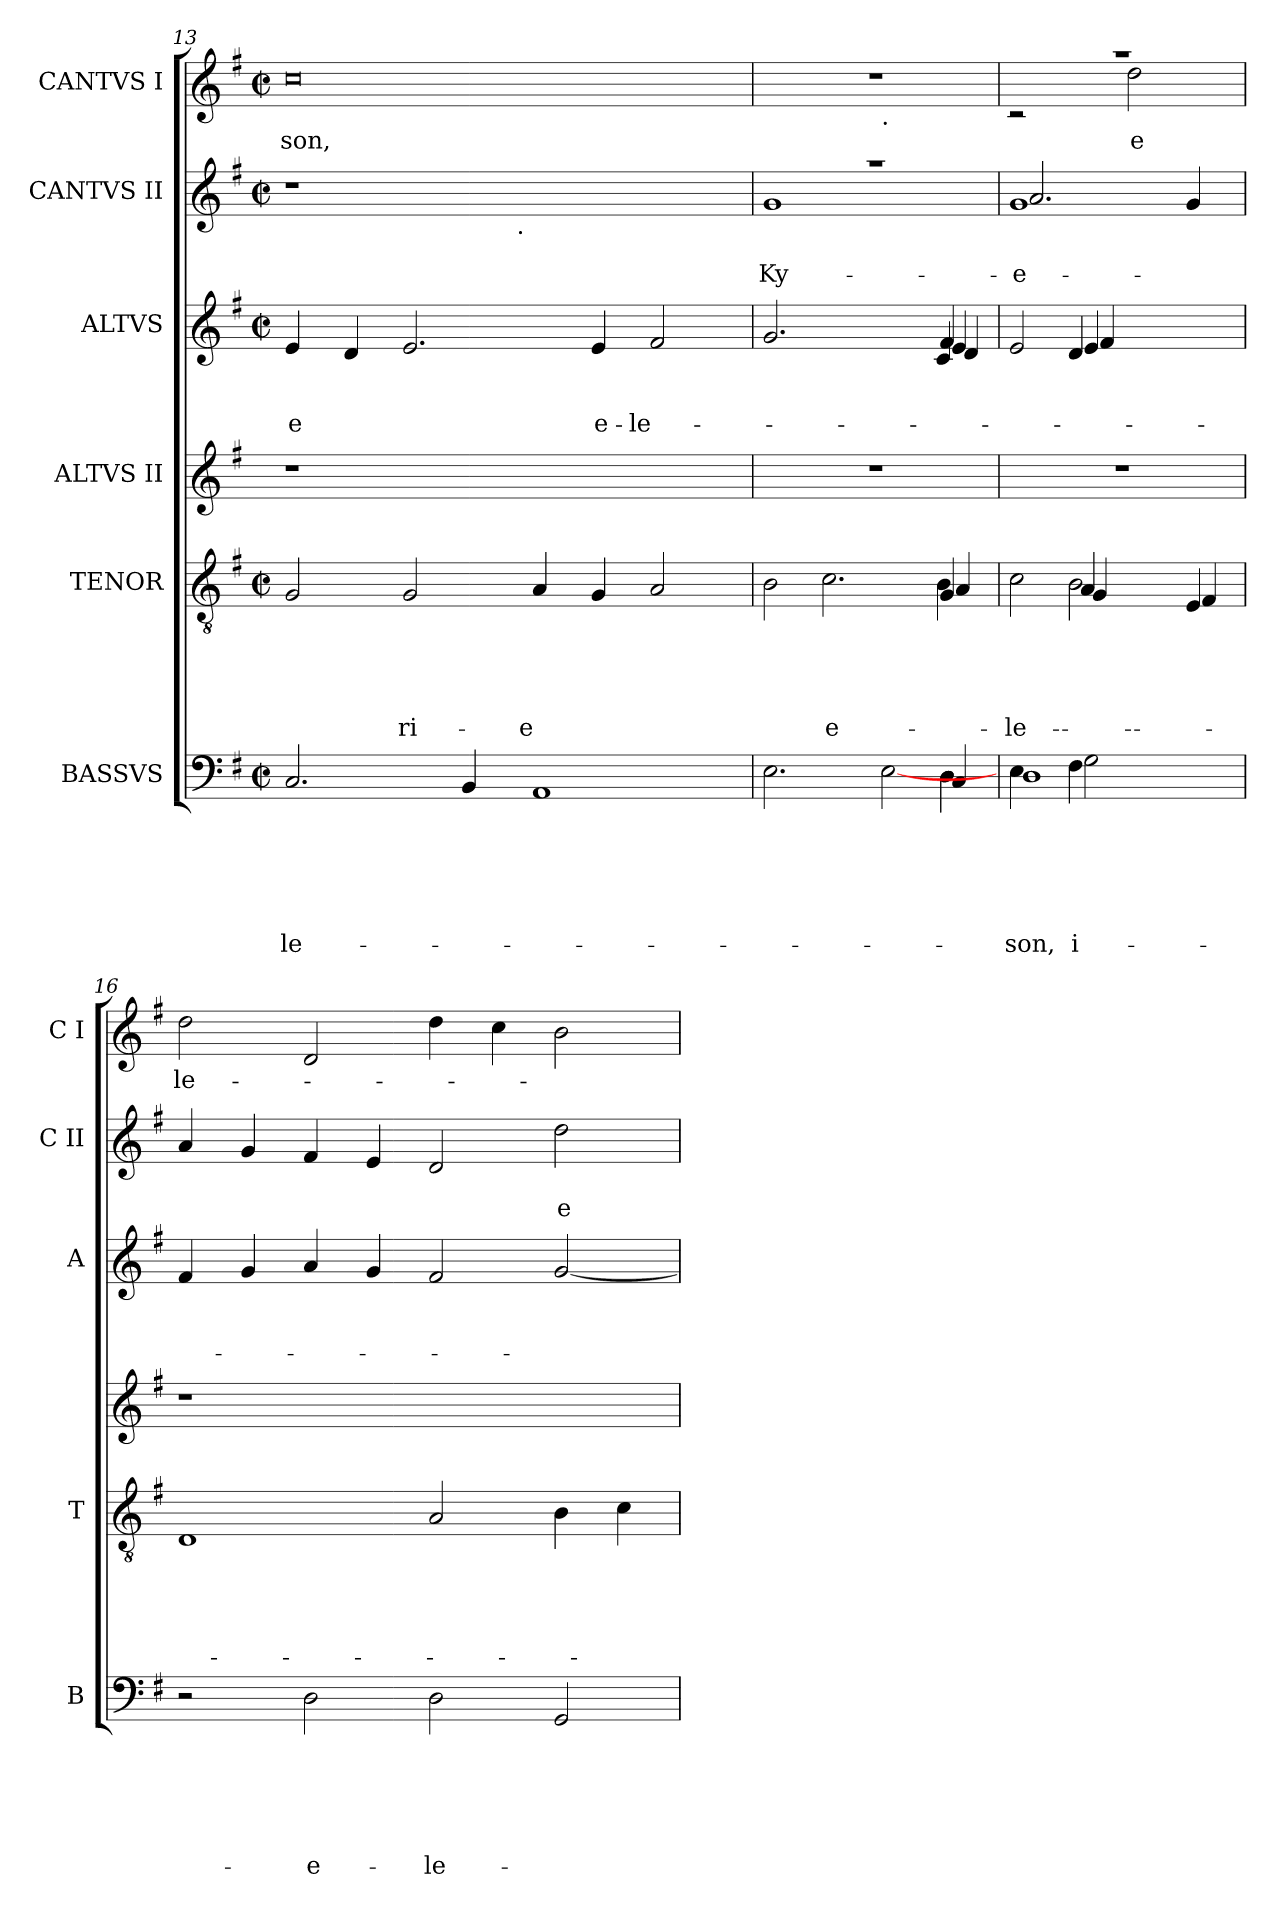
**kern	**text	**text	**text	**text	**text	**text	**kern	**text	**text	**text	**text	**text	**kern	**kern	**text	**text	**text	**kern	**text	**text	**kern	**text
*part6	*part6	*part6	*part6	*part6	*part6	*part6	*part5	*part5	*part5	*part5	*part5	*part5	*part4	*part3	*part3	*part3	*part3	*part2	*part2	*part2	*part1	*part1
*staff6	*staff6	*staff6	*staff6	*staff6	*staff6	*staff6	*staff5	*staff5	*staff5	*staff5	*staff5	*staff5	*staff4	*staff3	*staff3	*staff3	*staff3	*staff2	*staff2	*staff2	*staff1	*staff1
*I"BASSVS	*	*	*	*	*	*	*I"TENOR	*	*	*	*	*	*I"ALTVS II	*I"ALTVS	*	*	*	*I"CANTVS II	*	*	*I"CANTVS I	*
*I'B	*	*	*	*	*	*	*I'T	*	*	*	*	*	*	*I'A	*	*	*	*I'C II	*	*	*I'C I	*
*clefF4	*	*	*	*	*	*	*clefGv2	*	*	*	*	*	*clefG2	*clefG2	*	*	*	*clefG2	*	*	*clefG2	*
*k[f#]	*	*	*	*	*	*	*k[f#]	*	*	*	*	*	*k[f#]	*k[f#]	*	*	*	*k[f#]	*	*	*k[f#]	*
*G:	*	*	*	*	*	*	*G:	*	*	*	*	*	*G:	*G:	*	*	*	*G:	*	*	*G:	*
*M2/2	*	*	*	*	*	*	*M2/2	*	*	*	*	*	*	*M2/2	*	*	*	*M2/2	*	*	*M2/2	*
*met(c|)	*	*	*	*	*	*	*met(c|)	*	*	*	*	*	*	*met(c|)	*	*	*	*met(c|)	*	*	*met(c|)	*
=13	=13	=13	=13	=13	=13	=13	=13	=13	=13	=13	=13	=13	=13	=13	=13	=13	=13	=13	=13	=13	=13	=13
!	!	!	!	!	!	!LO:LY:b	!	!	!	!	!	!	!	!	!	!	!LO:LY:b	!	!	!	!	!LO:LY:b
*	*	*	*	*	*	*	*	*	*	*	*	*	*	*	*	*	*	*^	*	*	*	*
2.C/	.	.	.	.	.	-le-	2G/	.	.	.	.	.	1r	4e/	.	.	-e	1r	2ryy	.	.	0cc	-son,
.	.	.	.	.	.	.	.	.	.	.	.	.	.	4d/	.	.	.	.	.	.	.	.	.
!	!	!	!	!	!	!	!	!	!	!	!	!LO:LY:b	!	!	!	!	!	!	!	!	!	!	!
.	.	.	.	.	.	.	2G/	.	.	.	.	-ri-	.	2.e/	.	.	.	.	4...ryy	.	.	.	.
4BB/	.	.	.	.	.	.	.	.	.	.	.	.	.	.	.	.	.	.	.	.	.	.	.
!	!	!	!	!	!	!	!	!	!	!	!	!	!	!	!	!	!	!	!LO:TX:b:t=.	!	!	!	!
.	.	.	.	.	.	.	.	.	.	.	.	.	.	.	.	.	.	.	1ryy	.	.	.	.
!	!	!	!	!	!	!	!	!	!	!	!	!LO:LY:b	!	!	!	!	!	!	!	!	!	!	!
1AA	.	.	.	.	.	.	4A/	.	.	.	.	-e	1ryy	.	.	.	.	1ryy	.	.	.	.	.
!	!	!	!	!	!	!	!	!	!	!	!	!	!	!	!	!	!LO:LY:b	!	!	!	!	!	!
.	.	.	.	.	.	.	4G/	.	.	.	.	.	.	4e/	.	.	e-	.	.	.	.	.	.
!	!	!	!	!	!	!	!	!	!	!	!	!	!	!	!	!	!LO:LY:b	!	!	!	!	!	!
.	.	.	.	.	.	.	2A/	.	.	.	.	.	.	2f#/	.	.	-le-	.	.	.	.	.	.
.	.	.	.	.	.	.	.	.	.	.	.	.	.	.	.	.	.	.	32ryy	.	.	.	.
=14	=14	=14	=14	=14	=14	=14	=14	=14	=14	=14	=14	=14	=14	=14	=14	=14	=14	=14	=14	=14	=14	=14	=14
*^	*	*	*	*	*	*	*^	*	*	*	*	*	*	*^	*	*	*	*	*	*	*	*	*
*	*^	*	*	*	*	*	*	*	*^	*	*	*	*	*	*	*	*^	*	*	*	*	*	*	*	*	*
*	*	*^	*	*	*	*	*	*	*	*	*^	*	*	*	*	*	*	*	*	*^	*	*	*	*	*	*	*	*	*
!	!	!	!	!	!	!	!	!	!	!	!	!	!	!	!	!	!	!	!	!	!	!	!	!	!	!	!	!	!	!LO:LY:b	!	!
*	*	*	*	*	*	*	*	*	*	*	*	*	*	*	*	*	*	*	*	*	*	*	*	*	*	*	*	*	*	*	*^	*
2.E\	2.ryy	2.ryy	2ryy	.	.	.	.	.	.	2B\	4ryy	2.ryy	2.ryy	.	.	.	.	.	1r	2.g/	2.ryy	2.ryy	2.ryy	.	.	.	1raa	1g	.	Ky-	1r	2ryy	.
!	!	!	!	!	!	!	!	!	!	!	!	!	!	!	!	!	!	!LO:LY:b	!	!	!	!	!	!	!	!	!	!	!	!	!	!	!
.	.	.	.	.	.	.	.	.	.	.	2.c\	.	.	.	.	.	.	e-	.	.	.	.	.	.	.	.	.	.	.	.	.	.	.
!	!	!	!	!	!	!	!	!	!	!	!	!	!	!	!	!	!	!	!	!	!	!	!	!	!	!	!	!	!	!	!	!LO:TX:b:t=.	!
.	.	.	[>2E\	.	.	.	.	.	.	4ryy	.	.	.	.	.	.	.	.	.	.	.	.	.	.	.	.	.	.	.	.	.	2ryy	.
4D\	4C/	4D\	.	.	.	.	.	.	.	4G/	.	4B\	4A/	.	.	.	.	.	.	4f#/	4e/	4d/	4c/	.	.	.	.	.	.	.	.	.	.
*	*	*v	*v	*	*	*	*	*	*	*	*	*	*	*	*	*	*	*	*	*	*	*	*	*	*	*	*	*	*	*	*	*	*
=15	=15	=15	=15	=15	=15	=15	=15	=15	=15	=15	=15	=15	=15	=15	=15	=15	=15	=15	=15	=15	=15	=15	=15	=15	=15	=15	=15	=15	=15	=15	=15	=15
!	!	!	!	!	!	!	!	!LO:LY:b	!	!	!	!	!	!	!	!	!LO:LY:b	!	!	!	!	!	!	!	!	!	!	!	!LO:LY:b	!	!	!
!	!	!	!	!	!	!	!	!	!	!	!	!	!	!	!	!	!	!	!	!	!	!	!	!	!	!	!	!	!LO:LY:b	!	!	!
4E\	4ryy	1D	.	.	.	.	.	-son,	2c\	4ryy	4ryy	4ryy	.	.	.	.	-le-	1r	2e/	4ryy	4ryy	4ryy	.	.	.	1g	2.a/	.	-e	1raa	2rc	.
!	!	!	!	!	!	!	!	!LO:LY:b	!	!	!	!	!	!	!	!	!	!	!	!	!	!	!	!	!	!	!	!	!	!	!	!
4F#\	2G\	.	.	.	.	.	.	-i-	.	2B\	4A/	4G/	.	.	.	.	.	.	.	4d/	4e/	4f#/	.	.	.	.	.	.	.	.	.	.
!	!	!	!	!	!	!	!	!	!	!	!	!	!	!	!	!	!	!	!	!	!	!	!	!	!	!	!	!	!	!	!	!LO:LY:b
2ryy	.	.	.	.	.	.	.	.	2ryy	.	2ryy	4ryy	.	.	.	.	.	.	2ryy	2ryy	2ryy	2ryy	.	.	.	.	.	.	.	.	2dd\	e-
.	4ryy	.	.	.	.	.	.	.	.	4E/	.	4F#/	.	.	.	.	.	.	.	.	.	.	.	.	.	.	4g/	.	.	.	.	.
*	*v	*v	*	*	*	*	*	*	*	*	*	*	*	*	*	*	*	*	*v	*v	*v	*v	*	*	*	*	*	*	*	*v	*v	*
!!LO:PB:g=z
=16	=16	=16	=16	=16	=16	=16	=16	=16	=16	=16	=16	=16	=16	=16	=16	=16	=16	=16	=16	=16	=16	=16	=16	=16	=16	=16	=16
!	!	!	!	!	!	!	!	!	!	!	!	!	!	!	!	!	!	!	!	!	!	!	!	!	!	!	!LO:LY:b
*v	*v	*	*	*	*	*	*	*	*	*	*	*	*	*	*	*	*	*	*	*	*	*v	*v	*	*	*	*
*	*	*	*	*	*	*	*v	*v	*v	*v	*	*	*	*	*	*	*	*	*	*	*	*	*	*	*
2r	.	.	.	.	.	.	1D	.	.	.	.	.	1r	4f#/	.	.	.	4a/	.	.	2dd\	-le-
.	.	.	.	.	.	.	.	.	.	.	.	.	.	4g/	.	.	.	4g/	.	.	.	.
!	!	!	!	!	!	!LO:LY:b	!	!	!	!	!	!	!	!	!	!	!	!	!	!	!	!
2D\	.	.	.	.	.	e-	.	.	.	.	.	.	.	4a/	.	.	.	4f#/	.	.	2d/	.
.	.	.	.	.	.	.	.	.	.	.	.	.	.	4g/	.	.	.	4e/	.	.	.	.
!	!	!	!	!	!	!LO:LY:b	!	!	!	!	!	!	!	!	!	!	!	!	!	!	!	!
2D\	.	.	.	.	.	-le-	2A/	.	.	.	.	.	1ryy	2f#/	.	.	.	2d/	.	.	4dd\	.
.	.	.	.	.	.	.	.	.	.	.	.	.	.	.	.	.	.	.	.	.	4cc\	.
!	!	!	!	!	!	!	!	!	!	!	!	!	!	!	!	!	!	!	!	!LO:LY:b	!	!
2GG/	.	.	.	.	.	.	4B\	.	.	.	.	.	.	[<2g/	.	.	.	2dd\	.	e-	2b\	.
.	.	.	.	.	.	.	4c\	.	.	.	.	.	.	.	.	.	.	.	.	.	.	.
=	=	=	=	=	=	=	=	=	=	=	=	=	=	=	=	=	=	=	=	=	=	=
*-	*-	*-	*-	*-	*-	*-	*-	*-	*-	*-	*-	*-	*-	*-	*-	*-	*-	*-	*-	*-	*-	*-
